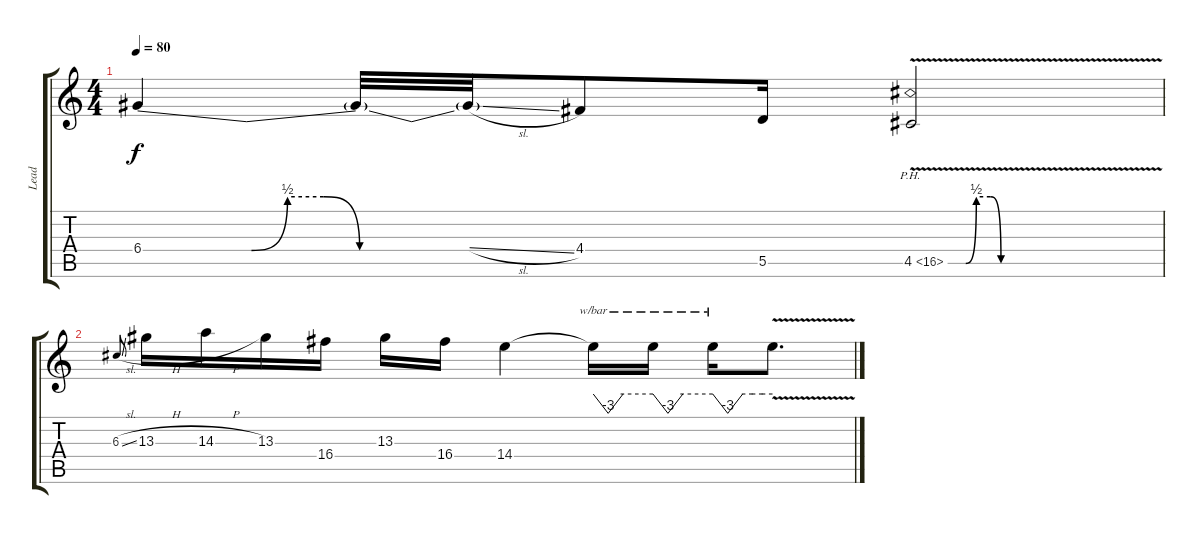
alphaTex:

\track ("Lead" "Lead") {instrument distortionguitar}
\staff {score tabs}
\tuning (E4 B3 G3 D3 A2 E2) {hide}
\ts (4 4)
\tempo 80
\clef g2
\ks c
6.4{be (custom 0 0 10 0 15 0 20 2 25 2 30 0 45 0 60 0)}.4{dy f} 6.4{t}.32 6.4{sl t}.32 4.4.8 5.5.16 4.5{be (custom 0 0 5 0 8 2 12 2 15 0 20 0 25 0 60 0) ph 12 v}.2{instrument distortionguitar} |
6.3{sl}.8{gr onbeat} 13.3{h}.16{instrument distortionguitar} 14.3{h}.16 13.3.16 16.4.16 13.3.16 16.4.16 14.4.4 14.4{t}.16{tbe (custom default 0 0 15 -12 30 0 60 0)} 14.4{t}.16{tbe (custom default 0 0 15 -12 30 0 60 0)} 14.4{t}.16{tbe (custom default 0 0 15 -12 30 0 40 0 50 0 60 0)} 14.4{v t}.8{d}
